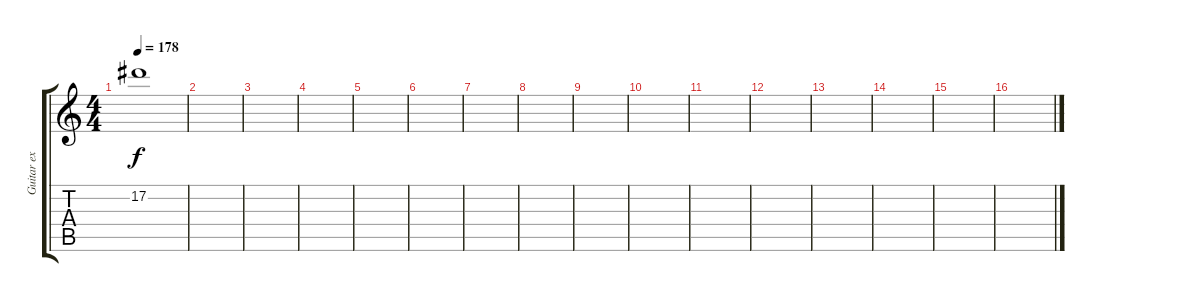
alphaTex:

\track ("Guitar ex" "Guitar ex") {instrument electricguitarclean}
\staff {score tabs}
\tuning (Eb4 Bb3 Gb3 Db3 Ab2 Eb2) {hide}
\ts (4 4)
\tempo 178
\clef g2
\ks c
17.2{t}.1{dy f} |
|
|
|
|
|
|
|
|
|
|
|
|
|
|
\section ("" "")
